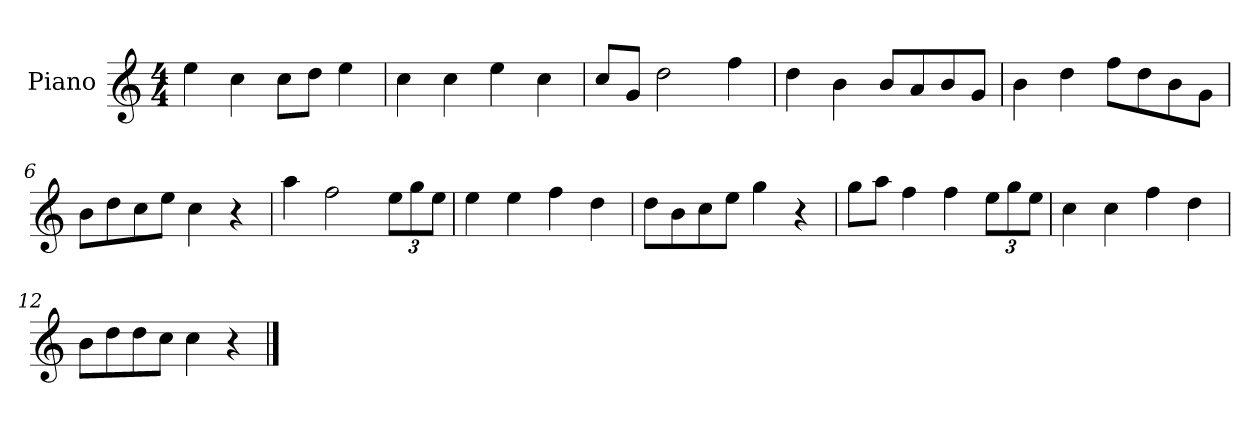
**kern
*part1
*staff1
*I"Piano
*I'P-no
*clefG2
*k[]
*M4/4
*MM90
=1
4ee\
4cc\
8cc\L
8dd\J
4ee\
=2
4cc\
4cc\
4ee\
4cc\
=3
8cc/L
8g/J
2dd\
4ff\
=4
4dd\
4b\
8b/L
8a/
8b/
8g/J
=5
4b\
4dd\
8ff\L
8dd\
8b\
8g\J
=6
8b\L
8dd\
8cc\
8ee\J
4cc\
4r
=7
4aa\
2ff\
*Xbrackettup
12ee\L
12gg\
12ee\J
!!LO:LB:g=z
=8
4ee\
4ee\
4ff\
4dd\
=9
8dd\L
8b\
8cc\
8ee\J
4gg\
4r
=10
8gg\L
8aa\J
4ff\
4ff\
12ee\L
12gg\
12ee\J
=11
4cc\
4cc\
4ff\
4dd\
=12
8b\L
8dd\
8dd\
8cc\J
4cc\
4r
==
*-
